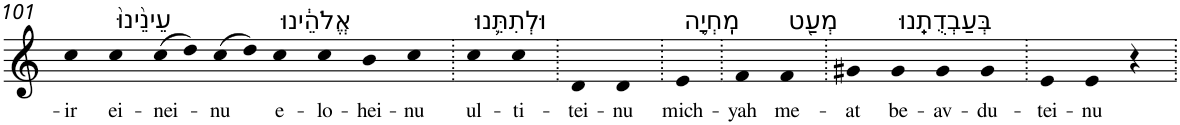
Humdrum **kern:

**kern	**text
*part1	*part1
*staff1	*staff1
*I"Piano	*
*I'Pno	*
!!LO:PB:g=z
*clefG2	*
*k[]	*
=101	=101
!	!LO:LY:b
4cc	-ir
!LO:TX:a:t=עֵינֵ֙ינוּ֙	!
!	!LO:LY:b
4cc	ei-
!	!LO:LY:b
(>8cc	-nei-
8dd)	.
!	!LO:LY:b
(>8cc	-nu
8dd)	.
!LO:TX:a:t=אֱלֹהֵ֔ינוּ	!
!	!LO:LY:b
4cc	e-
!	!LO:LY:b
4cc	-lo-
!	!LO:LY:b
4b	-hei-
!	!LO:LY:b
4cc	-nu
=102.	=102.
!LO:TX:a:t=וּלְתִתֵּ֛נוּ	!
!	!LO:LY:b
4cc	ul-
!	!LO:LY:b
4cc	-ti-
=103.	=103.
!	!LO:LY:b
4d	-tei-
!	!LO:LY:b
4d	-nu
=104.	=104.
!LO:TX:a:t=מִֽחְיָ֥ה	!
!	!LO:LY:b
4e	mich-
=105.	=105.
!	!LO:LY:b
4f	-yah
!LO:TX:a:t=מְעַ֖ט	!
!	!LO:LY:b
4f	me-
=106.	=106.
!	!LO:LY:b
4g#X	-at
!LO:TX:a:t=בְּעַבְדֻתֵֽנוּ	!
!	!LO:LY:b
4g#	be-
!	!LO:LY:b
4g#	-av-
!	!LO:LY:b
4g#	-du-
=107.	=107.
!	!LO:LY:b
4e	-tei-
!	!LO:LY:b
4e	-nu
4r	.
=.	=.
*-	*-
